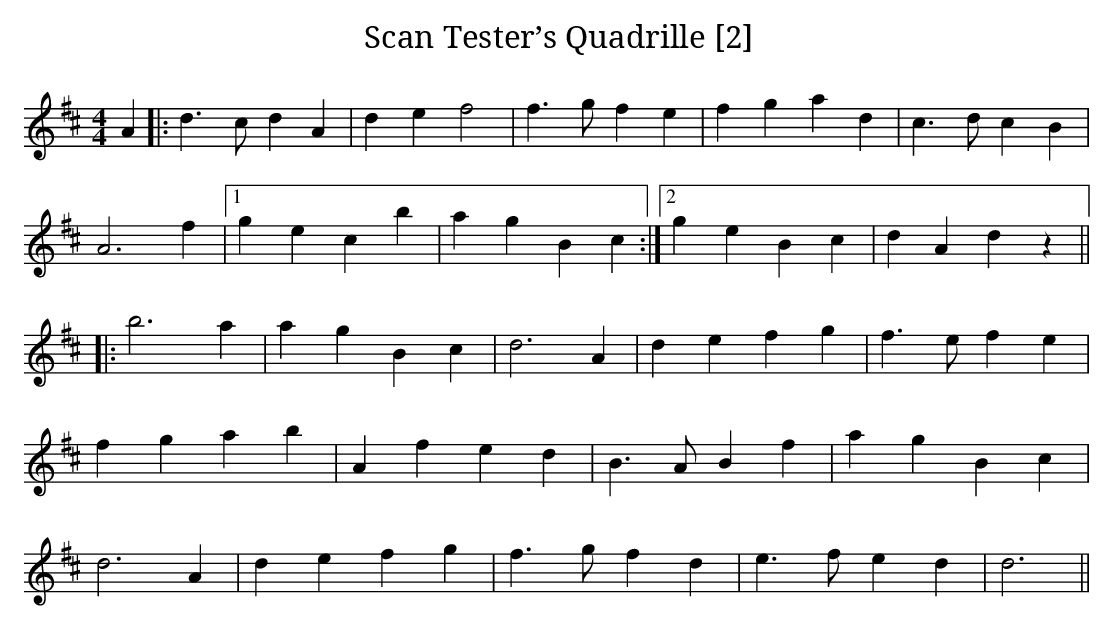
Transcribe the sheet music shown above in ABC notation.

X:1
T:Scan Tester’s Quadrille [2]
M:4/4
L:1/8
K:D
A2|:d3c d2A2|d2e2f4|f3g f2e2|f2g2a2d2|c3d c2B2|
A6 f2|1g2e2c2b2|a2g2B2c2:|2g2e2B2c2|d2A2d2z2||
|:b6 a2|a2g2B2c2|d6 A2|d2e2f2g2|f3e f2e2|
f2g2a2b2|A2f2e2d2|B3A B2f2|a2g2B2c2|
d6 A2|d2e2f2g2|f3gf2d2|e3f e2d2|d6||
